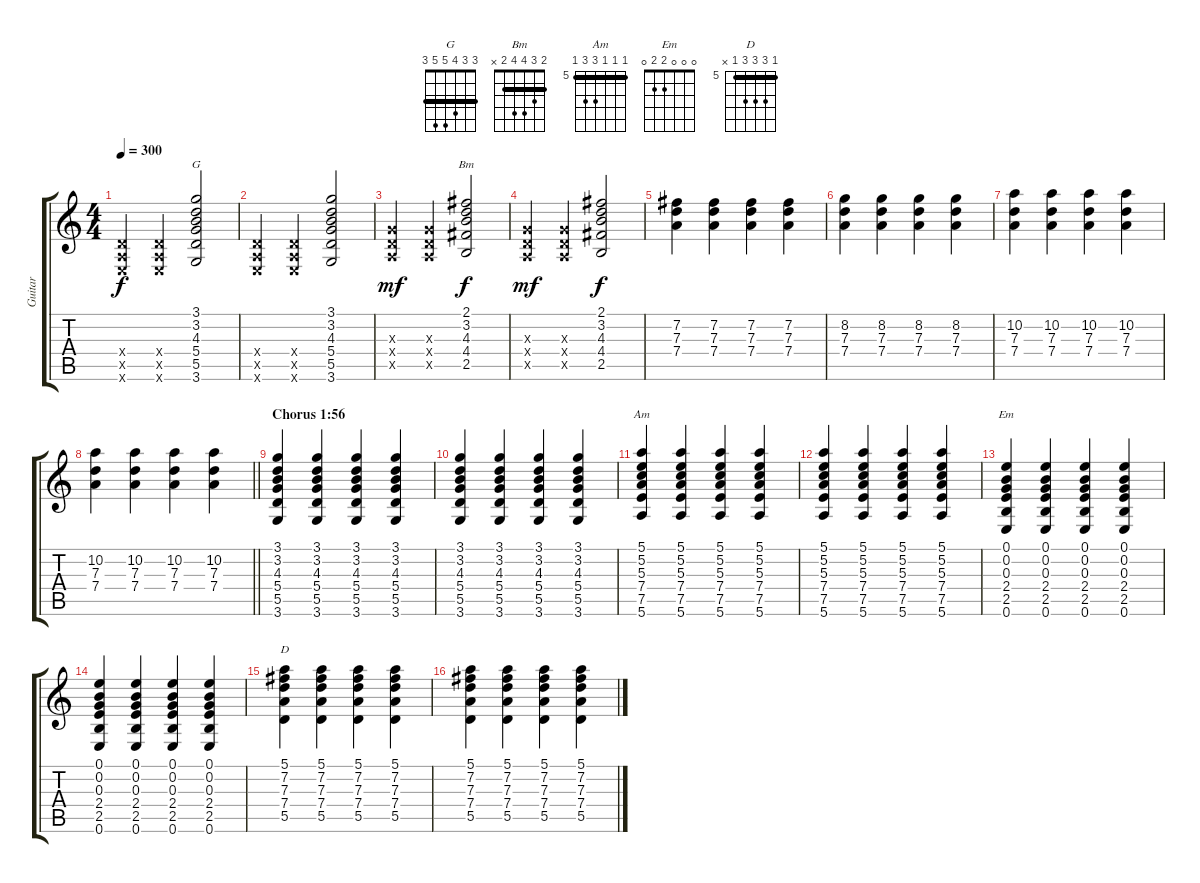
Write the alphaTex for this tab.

\track ("Guitar" "Guitar") {instrument overdrivenguitar}
\staff {score tabs}
\tuning (E4 B3 G3 D3 A2 E2) {hide}
\chord ("G" 3 3 4 5 5 3) {barre 3}
\chord ("Bm" 2 3 4 4 2 x) {barre 2}
\chord ("Am" 5 5 5 7 7 5) {firstfret 5 barre 5}
\chord ("Em" 0 0 0 2 2 0)
\chord ("D" 5 7 7 7 5 x) {firstfret 5 barre 5}
\ts (4 4)
\tempo 300
\clef g2
\ks c
(0.4{x} 0.5{x} 0.6{x}).4{dy f} (0.4{x} 0.5{x} 0.6{x}).4 (3.1 3.2 4.3 5.4 5.5 3.6).2{ch "G"} |
(0.4{x} 0.5{x} 0.6{x}).4 (0.4{x} 0.5{x} 0.6{x}).4 (3.1 3.2 4.3 5.4 5.5 3.6).2 |
(0.3{x} 0.4{x} 0.5{x}).4{dy mf} (0.3{x} 0.4{x} 0.5{x}).4 (2.1 3.2 4.3 4.4 2.5).2{ch "Bm" dy f} |
(0.3{x} 0.4{x} 0.5{x}).4{dy mf} (0.3{x} 0.4{x} 0.5{x}).4 (2.1 3.2 4.3 4.4 2.5).2{dy f} |
(7.2 7.3 7.4).4 (7.2 7.3 7.4).4 (7.2 7.3 7.4).4 (7.2 7.3 7.4).4 |
(8.2 7.3 7.4).4 (8.2 7.3 7.4).4 (8.2 7.3 7.4).4 (8.2 7.3 7.4).4 |
(10.2 7.3 7.4).4 (10.2 7.3 7.4).4 (10.2 7.3 7.4).4 (10.2 7.3 7.4).4 |
\barLineRight lightlight
(10.2 7.3 7.4).4 (10.2 7.3 7.4).4 (10.2 7.3 7.4).4 (10.2 7.3 7.4).4 |
\section ("" "Chorus 1:56")
(3.1 3.2 4.3 5.4 5.5 3.6).4 (3.1 3.2 4.3 5.4 5.5 3.6).4 (3.1 3.2 4.3 5.4 5.5 3.6).4 (3.1 3.2 4.3 5.4 5.5 3.6).4 |
(3.1 3.2 4.3 5.4 5.5 3.6).4 (3.1 3.2 4.3 5.4 5.5 3.6).4 (3.1 3.2 4.3 5.4 5.5 3.6).4 (3.1 3.2 4.3 5.4 5.5 3.6).4 |
(5.1 5.2 5.3 7.4 7.5 5.6).4{ch "Am"} (5.1 5.2 5.3 7.4 7.5 5.6).4 (5.1 5.2 5.3 7.4 7.5 5.6).4 (5.1 5.2 5.3 7.4 7.5 5.6).4 |
(5.1 5.2 5.3 7.4 7.5 5.6).4 (5.1 5.2 5.3 7.4 7.5 5.6).4 (5.1 5.2 5.3 7.4 7.5 5.6).4 (5.1 5.2 5.3 7.4 7.5 5.6).4 |
(0.1 0.2 0.3 2.4 2.5 0.6).4{ch "Em"} (0.1 0.2 0.3 2.4 2.5 0.6).4 (0.1 0.2 0.3 2.4 2.5 0.6).4 (0.1 0.2 0.3 2.4 2.5 0.6).4 |
(0.1 0.2 0.3 2.4 2.5 0.6).4 (0.1 0.2 0.3 2.4 2.5 0.6).4 (0.1 0.2 0.3 2.4 2.5 0.6).4 (0.1 0.2 0.3 2.4 2.5 0.6).4 |
(5.1 7.2 7.3 7.4 5.5).4{ch "D"} (5.1 7.2 7.3 7.4 5.5).4 (5.1 7.2 7.3 7.4 5.5).4 (5.1 7.2 7.3 7.4 5.5).4 |
(5.1 7.2 7.3 7.4 5.5).4 (5.1 7.2 7.3 7.4 5.5).4 (5.1 7.2 7.3 7.4 5.5).4 (5.1 7.2 7.3 7.4 5.5).4
